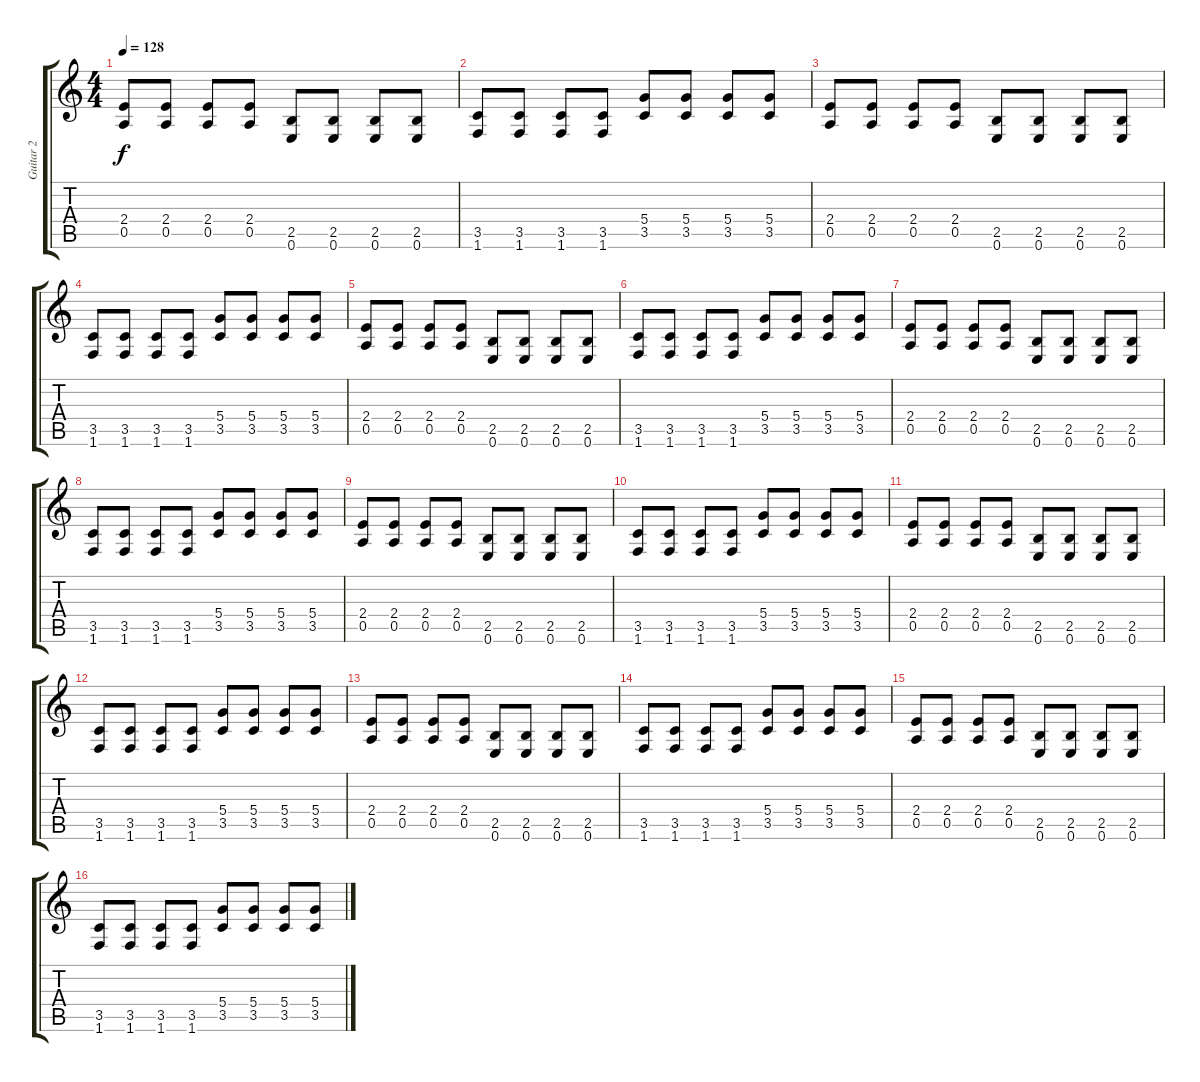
\track ("Guitar 2" "Guitar 2") {instrument distortionguitar}
\staff {score tabs}
\tuning (E4 B3 G3 D3 A2 E2) {hide}
\ts (4 4)
\tempo 128
\clef g2
\ks c
(2.4 0.5).8{dy f volume 13} (2.4 0.5).8 (2.4 0.5).8 (2.4 0.5).8 (2.5 0.6).8 (2.5 0.6).8 (2.5 0.6).8 (2.5 0.6).8 |
(3.5 1.6).8 (3.5 1.6).8 (3.5 1.6).8 (3.5 1.6).8 (5.4 3.5).8 (5.4 3.5).8 (5.4 3.5).8 (5.4 3.5).8 |
(2.4 0.5).8{volume 13} (2.4 0.5).8 (2.4 0.5).8 (2.4 0.5).8 (2.5 0.6).8 (2.5 0.6).8 (2.5 0.6).8 (2.5 0.6).8 |
(3.5 1.6).8 (3.5 1.6).8 (3.5 1.6).8 (3.5 1.6).8 (5.4 3.5).8 (5.4 3.5).8 (5.4 3.5).8 (5.4 3.5).8 |
(2.4 0.5).8{volume 13} (2.4 0.5).8 (2.4 0.5).8 (2.4 0.5).8 (2.5 0.6).8 (2.5 0.6).8 (2.5 0.6).8 (2.5 0.6).8 |
(3.5 1.6).8 (3.5 1.6).8 (3.5 1.6).8 (3.5 1.6).8 (5.4 3.5).8 (5.4 3.5).8 (5.4 3.5).8 (5.4 3.5).8 |
(2.4 0.5).8{volume 13} (2.4 0.5).8 (2.4 0.5).8 (2.4 0.5).8 (2.5 0.6).8 (2.5 0.6).8 (2.5 0.6).8 (2.5 0.6).8 |
(3.5 1.6).8 (3.5 1.6).8 (3.5 1.6).8 (3.5 1.6).8 (5.4 3.5).8 (5.4 3.5).8 (5.4 3.5).8 (5.4 3.5).8 |
(2.4 0.5).8{volume 13} (2.4 0.5).8 (2.4 0.5).8 (2.4 0.5).8 (2.5 0.6).8 (2.5 0.6).8 (2.5 0.6).8 (2.5 0.6).8 |
(3.5 1.6).8 (3.5 1.6).8 (3.5 1.6).8 (3.5 1.6).8 (5.4 3.5).8 (5.4 3.5).8 (5.4 3.5).8 (5.4 3.5).8 |
(2.4 0.5).8{volume 13} (2.4 0.5).8 (2.4 0.5).8 (2.4 0.5).8 (2.5 0.6).8 (2.5 0.6).8 (2.5 0.6).8 (2.5 0.6).8 |
(3.5 1.6).8 (3.5 1.6).8 (3.5 1.6).8 (3.5 1.6).8 (5.4 3.5).8 (5.4 3.5).8 (5.4 3.5).8 (5.4 3.5).8 |
(2.4 0.5).8{volume 13} (2.4 0.5).8 (2.4 0.5).8 (2.4 0.5).8 (2.5 0.6).8 (2.5 0.6).8 (2.5 0.6).8 (2.5 0.6).8 |
(3.5 1.6).8 (3.5 1.6).8 (3.5 1.6).8 (3.5 1.6).8 (5.4 3.5).8 (5.4 3.5).8 (5.4 3.5).8 (5.4 3.5).8 |
(2.4 0.5).8{volume 13} (2.4 0.5).8 (2.4 0.5).8 (2.4 0.5).8 (2.5 0.6).8 (2.5 0.6).8 (2.5 0.6).8 (2.5 0.6).8 |
(3.5 1.6).8 (3.5 1.6).8 (3.5 1.6).8 (3.5 1.6).8 (5.4 3.5).8 (5.4 3.5).8 (5.4 3.5).8 (5.4 3.5).8
